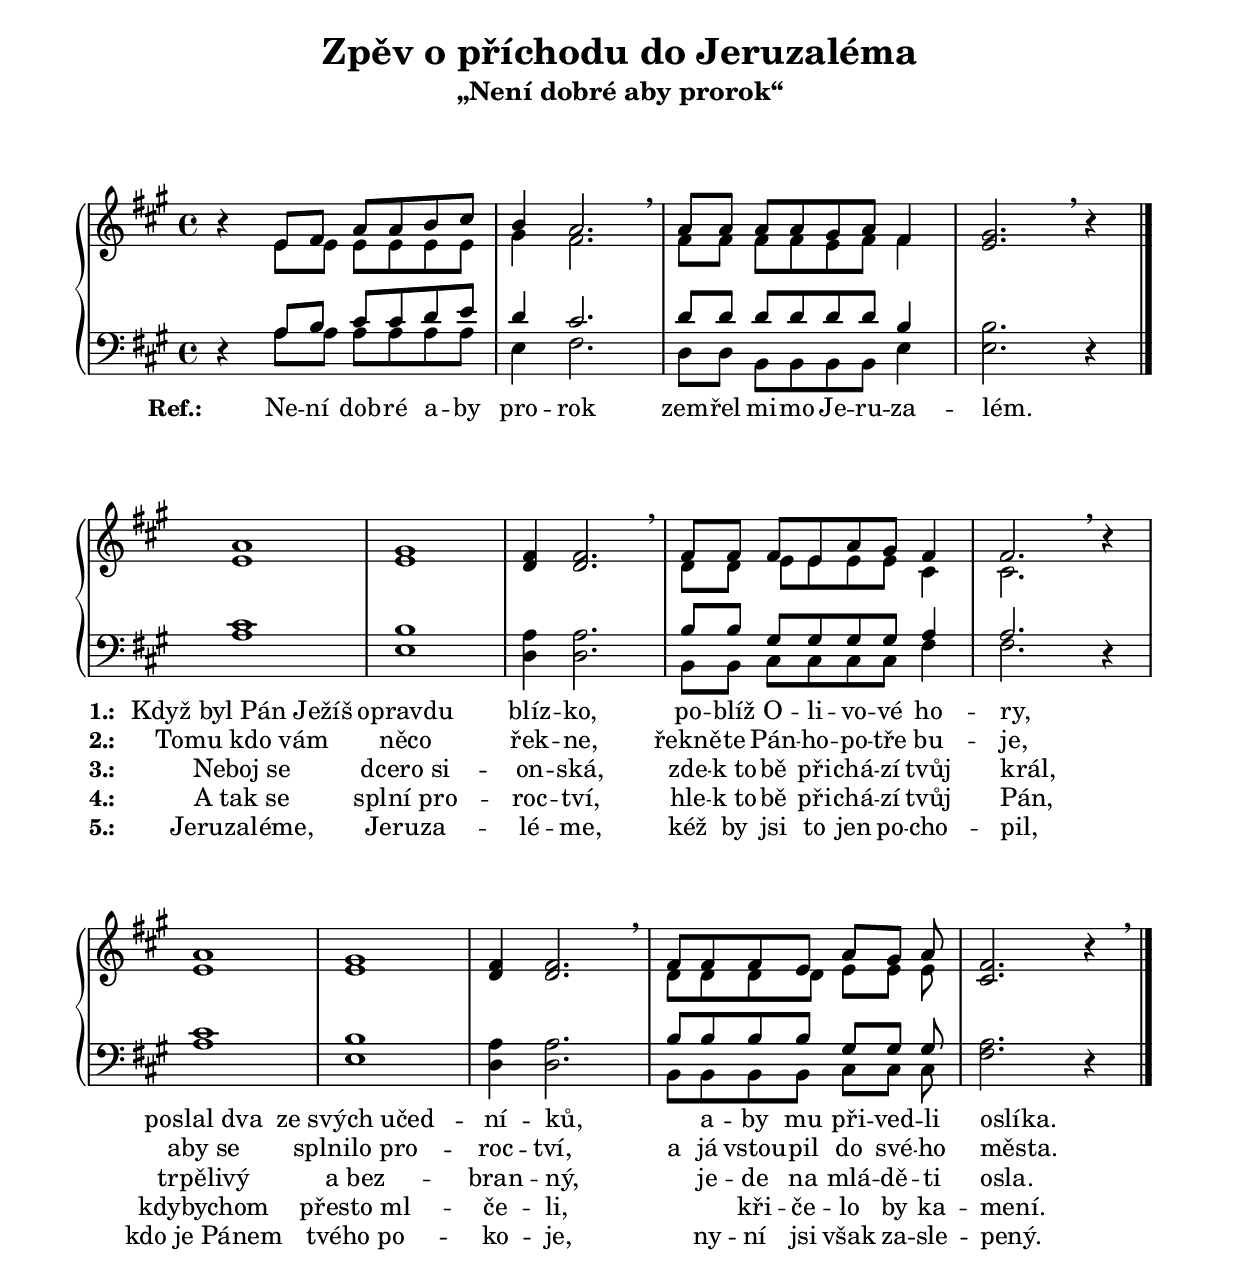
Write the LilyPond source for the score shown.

\version "2.18.2"

\include "../common-includes/macros.ly"
\include "../common-includes/paper.ly"

%\version "2.18.2"

jeruzalem_melodie_ref_prava = \relative c' {
	\key a \major
	\clef treble
	\language "deutsch"
	\time 4/4
	
	r4 << {e8[ fis8] a8[ a8 h8 cis8] } \\ {e,8[ e8] e8[ e8 e8 e8] } >> |
	<< {h'4 a2.} \\ {gis4 fis2.} >> \breathe |
	<< {a8[ a8] a8[ a8 gis8 a8] fis4} \\ {fis8[ fis8] fis8[ fis8 e8 fis8] fis4} >> |
	<e gis>2. \breathe r4 \bar "|."
}

jeruzalem_melodie_ref_leva = \absolute {
	\key a \major
	\clef bass
	\language "deutsch"
	\time 4/4
	
	r4 << {a8[ h8] cis'8[ cis'8 d'8 e'8]} \\ {a8[ a8] a8[ a8 a8 a8]} >> |
	<< {d'4 cis'2.} \\  {e4 fis2.} >> |
	<< {d'8[ d'8] d'8[ d'8 d'8 d'8] h4} \\ {d8[ d8] h,8[ h,8 h,8 h,8] e4} >> |
	<h e>2. r4 \bar "|."
}

jeruzalem_slova_ref = \lyricmode {
	\set stanza = "Ref.: "
	_4 Ne8 -- ní8 dob8 -- ré8 a8 -- by8
	pro4 -- rok2.
	zem8 -- řel8 mi8 -- mo8 Je8 -- ru8 -- za4 --
	lém.2. _4
}

jeruzalem_ref_doprovod = \new PianoStaff <<
	\new Staff \jeruzalem_melodie_ref_prava
	\new Staff \jeruzalem_melodie_ref_leva
	\new Lyrics \jeruzalem_slova_ref
>>

%\version "2.18.2"

jeruzalem_melodie_sloka_prava = \relative c' {
	\key a \major
	\clef treble
	\language "deutsch"
	\noTime
	\autoBeamOff
	\accidentalStyle forget
	\cadenzaOn
	
	<a' e>1 \bbar
	<gis e>1 \bbar
	<fis d>4 <fis d>2. \breathe \bbar
	
	<< {fis8[ fis8] fis8[ e8 a8 gis8] fis4} \\ {d8[ d8] e8[ e8 e8 e8] cis4} >> \bbar
	<< {fis2.} \\ {cis2.} >> \breathe r4 \bbar
	
	<a' e>1 \bbar
	<gis e>1 \bbar
	<fis d>4 <fis d>2. \breathe \bbar
	
	<< {fis8[ fis8 fis8 e8] a8[ gis8] a8} \\ {d,8[ d8 d8 d8] e8[ e8] e8} >> \bbar
	<fis cis>2. r4 \breathe \bar "|."
	
	\cadenzaOff
}

jeruzalem_melodie_sloka_leva = \relative c {
	\key a \major
	\clef bass
	\language "deutsch"
	\noTime
	\autoBeamOff
	\accidentalStyle forget
	\cadenzaOn
	
	<cis' a>1 \bbar <h e,>1 \bbar <a d,>4 <a d,>2. \bbar
	
	<< {h8[ h8] gis8[ gis8 gis8 gis8] a4} \\ {h,8[ h8] cis8[ cis8 cis8 cis8] fis4} >> \bbar
	<< {a2.} \\ {fis2.} >> r4 \bbar
	
	<cis' a>1 \bbar
	<h e,>1 \bbar
	<a d,>4 <a d,>2. \bbar
	
	<< {h8[ h8 h8 h8] gis8[ gis8] gis8} \\ {h,8[ h8 h8 h8] cis8[ cis8] cis8} >> \bbar
	<a' fis>2. r4 \bar "|."
	
	\cadenzaOff
}

jeruzalem_slova_sloka_a = \lyricmode {
	\set stanza = "1.: "
	"Když byl Pán Ježíš"1
	opravdu1
	blíz4 -- ko,2.
	
	po8 -- blíž8 O8 -- li8 -- vo8 -- vé8 ho4 --
	ry,2. _4
	
	"poslal dva"1
	"ze svých učed"1 --
	ní4 -- ků,2.
	
	_8 a8 -- by8 mu8 při8 -- ved8 -- li8
	oslíka.2. _4
}

jeruzalem_slova_sloka_b = \lyricmode {
	\set stanza = "2.: "
	"Tomu kdo vám"1
	něco1
	řek4 -- ne,2.
	
	řekně8 -- te8 Pán8 -- ho8 -- po8 -- tře8 bu4 --
	je,2. _4
	
	"aby se"1
	"splnilo pro"1 --
	roc4 -- tví,2.
	
	a8 já8 vstou8 -- pil8 do8 své8 -- ho8
	města.2. _4
}

jeruzalem_slova_sloka_c = \lyricmode {
	\set stanza = "3.: "
	"Neboj se"1
	"dcero si"1 --
	on4 -- ská,2.
	
	zde8 -- k_to8 -- bě8 při8 -- chá8 -- zí8 tvůj4
	král,2. _4
	
	trpělivý1
	"a bez"1 --
	bran4 -- ný,2.
	
	_8 je8 -- de8 na8 mlá8 -- dě8 -- ti8
	osla.2. _4
}

jeruzalem_slova_sloka_d = \lyricmode {
	\set stanza = "4.: "
	"A tak se"1
	"splní pro"1 --
	roc4 -- tví,2.
	
	hle8 -- k_to8 -- bě8 při8 -- chá8 -- zí8 tvůj4
	Pán,2. _4
	
	kdybychom1
	"přesto ml"1 --
	če4 -- li,2.
	
	_8 _8 kři8 -- če8 -- lo8 by8 ka8 --
	mení.2. _4
}

jeruzalem_slova_sloka_e = \lyricmode {
	\set stanza = "5.: "
	Jeruzaléme,1
	Jeruza1 --
	lé4 -- me,2.
	
	kéž8 by8 jsi8 to8 jen8 po8 -- cho4 --
	pil,2. _4
	
	"kdo je Pánem"1
	"tvého po"1 --
	ko4 -- je,2.
	
	_8 ny8 -- ní8 jsi8 však8 za8 -- sle8 --
	pený.2. _4
}

jeruzalem_sloka_doprovod = \new PianoStaff <<
	\new Staff \jeruzalem_melodie_sloka_prava
	\new Staff \jeruzalem_melodie_sloka_leva
	\new Lyrics \jeruzalem_slova_sloka_a
	\new Lyrics \jeruzalem_slova_sloka_b
	\new Lyrics \jeruzalem_slova_sloka_c
	\new Lyrics \jeruzalem_slova_sloka_d
	\new Lyrics \jeruzalem_slova_sloka_e
>>


\book {
	\bookpart {
	\header {
		title = "Zpěv o příchodu do Jeruzaléma"
		subtitle = "„Není dobré aby prorok“"
	}
	\markup {
	  \vspace #2
	}
	\score {
		\jeruzalem_ref_doprovod
	}
	\markup {
	  \vspace #2
	}
	\score {
		\jeruzalem_sloka_doprovod
	}
}

}
